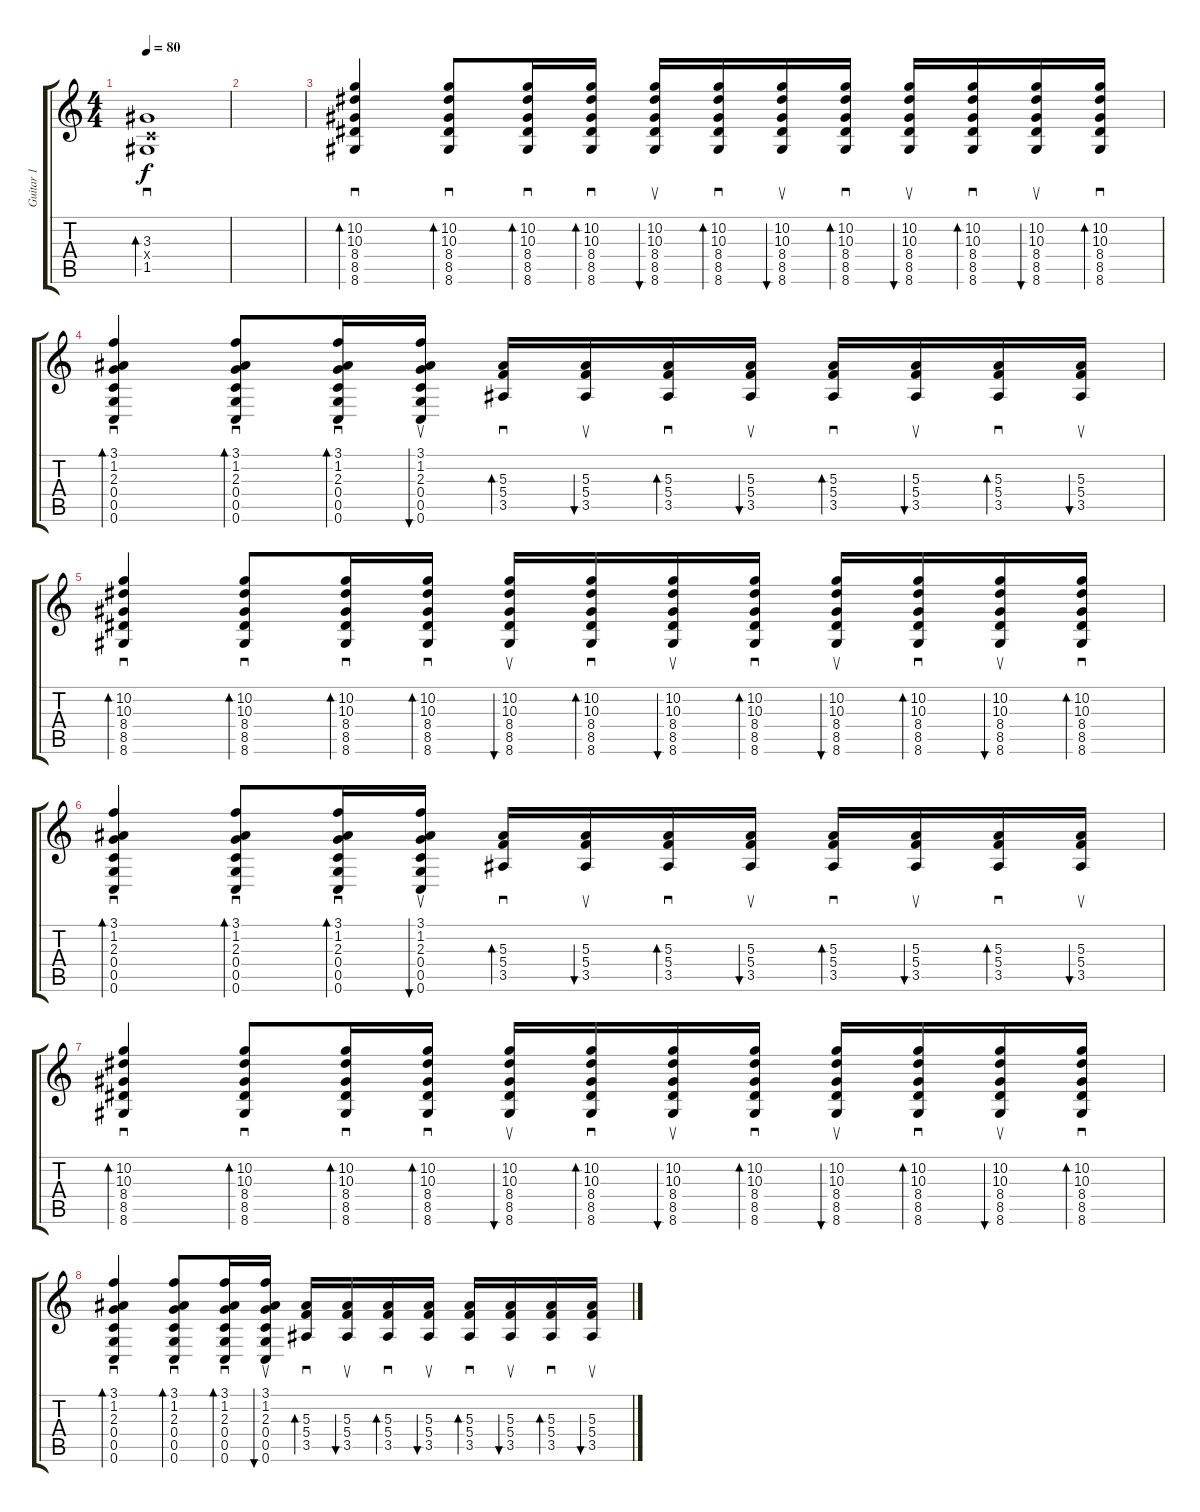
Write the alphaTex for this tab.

\track ("Guitar 1" "Guitar 1") {instrument acousticguitarsteel}
\staff {score tabs}
\tuning (D4 A3 F3 C3 G2 C2) {hide}
\ts (4 4)
\tempo 80
\clef g2
\ks c
(3.3 0.4{x} 1.5).1{sd bd 60 dy f} |
|
(10.2 10.3 8.4 8.5 8.6).4{sd bd 60} (10.2 10.3 8.4 8.5 8.6).8{sd bd 60} (10.2 10.3 8.4 8.5 8.6).16{sd bd 60} (10.2 10.3 8.4 8.5 8.6).16{sd bd 60} (10.2 10.3 8.4 8.5 8.6).16{su bu 60} (10.2 10.3 8.4 8.5 8.6).16{sd bd 60} (10.2 10.3 8.4 8.5 8.6).16{su bu 60} (10.2 10.3 8.4 8.5 8.6).16{sd bd 60} (10.2 10.3 8.4 8.5 8.6).16{su bu 60} (10.2 10.3 8.4 8.5 8.6).16{sd bd 60} (10.2 10.3 8.4 8.5 8.6).16{su bu 60} (10.2 10.3 8.4 8.5 8.6).16{sd bd 60} |
(3.1 1.2 2.3 0.4 0.5 0.6).4{sd bd 60} (3.1 1.2 2.3 0.4 0.5 0.6).8{sd bd 60} (3.1 1.2 2.3 0.4 0.5 0.6).16{sd bd 60} (3.1 1.2 2.3 0.4 0.5 0.6).16{su bu 60} (5.3 5.4 3.5).16{sd bd 60} (5.3 5.4 3.5).16{su bu 60} (5.3 5.4 3.5).16{sd bd 60} (5.3 5.4 3.5).16{su bu 60} (5.3 5.4 3.5).16{sd bd 60} (5.3 5.4 3.5).16{su bu 60} (5.3 5.4 3.5).16{sd bd 60} (5.3 5.4 3.5).16{su bu 60} |
(10.2 10.3 8.4 8.5 8.6).4{sd bd 60} (10.2 10.3 8.4 8.5 8.6).8{sd bd 60} (10.2 10.3 8.4 8.5 8.6).16{sd bd 60} (10.2 10.3 8.4 8.5 8.6).16{sd bd 60} (10.2 10.3 8.4 8.5 8.6).16{su bu 60} (10.2 10.3 8.4 8.5 8.6).16{sd bd 60} (10.2 10.3 8.4 8.5 8.6).16{su bu 60} (10.2 10.3 8.4 8.5 8.6).16{sd bd 60} (10.2 10.3 8.4 8.5 8.6).16{su bu 60} (10.2 10.3 8.4 8.5 8.6).16{sd bd 60} (10.2 10.3 8.4 8.5 8.6).16{su bu 60} (10.2 10.3 8.4 8.5 8.6).16{sd bd 60} |
(3.1 1.2 2.3 0.4 0.5 0.6).4{sd bd 60} (3.1 1.2 2.3 0.4 0.5 0.6).8{sd bd 60} (3.1 1.2 2.3 0.4 0.5 0.6).16{sd bd 60} (3.1 1.2 2.3 0.4 0.5 0.6).16{su bu 60} (5.3 5.4 3.5).16{sd bd 60} (5.3 5.4 3.5).16{su bu 60} (5.3 5.4 3.5).16{sd bd 60} (5.3 5.4 3.5).16{su bu 60} (5.3 5.4 3.5).16{sd bd 60} (5.3 5.4 3.5).16{su bu 60} (5.3 5.4 3.5).16{sd bd 60} (5.3 5.4 3.5).16{su bu 60} |
(10.2 10.3 8.4 8.5 8.6).4{sd bd 60} (10.2 10.3 8.4 8.5 8.6).8{sd bd 60} (10.2 10.3 8.4 8.5 8.6).16{sd bd 60} (10.2 10.3 8.4 8.5 8.6).16{sd bd 60} (10.2 10.3 8.4 8.5 8.6).16{su bu 60} (10.2 10.3 8.4 8.5 8.6).16{sd bd 60} (10.2 10.3 8.4 8.5 8.6).16{su bu 60} (10.2 10.3 8.4 8.5 8.6).16{sd bd 60} (10.2 10.3 8.4 8.5 8.6).16{su bu 60} (10.2 10.3 8.4 8.5 8.6).16{sd bd 60} (10.2 10.3 8.4 8.5 8.6).16{su bu 60} (10.2 10.3 8.4 8.5 8.6).16{sd bd 60} |
(3.1 1.2 2.3 0.4 0.5 0.6).4{sd bd 60} (3.1 1.2 2.3 0.4 0.5 0.6).8{sd bd 60} (3.1 1.2 2.3 0.4 0.5 0.6).16{sd bd 60} (3.1 1.2 2.3 0.4 0.5 0.6).16{su bu 60} (5.3 5.4 3.5).16{sd bd 60} (5.3 5.4 3.5).16{su bu 60} (5.3 5.4 3.5).16{sd bd 60} (5.3 5.4 3.5).16{su bu 60} (5.3 5.4 3.5).16{sd bd 60} (5.3 5.4 3.5).16{su bu 60} (5.3 5.4 3.5).16{sd bd 60} (5.3 5.4 3.5).16{su bu 60}
